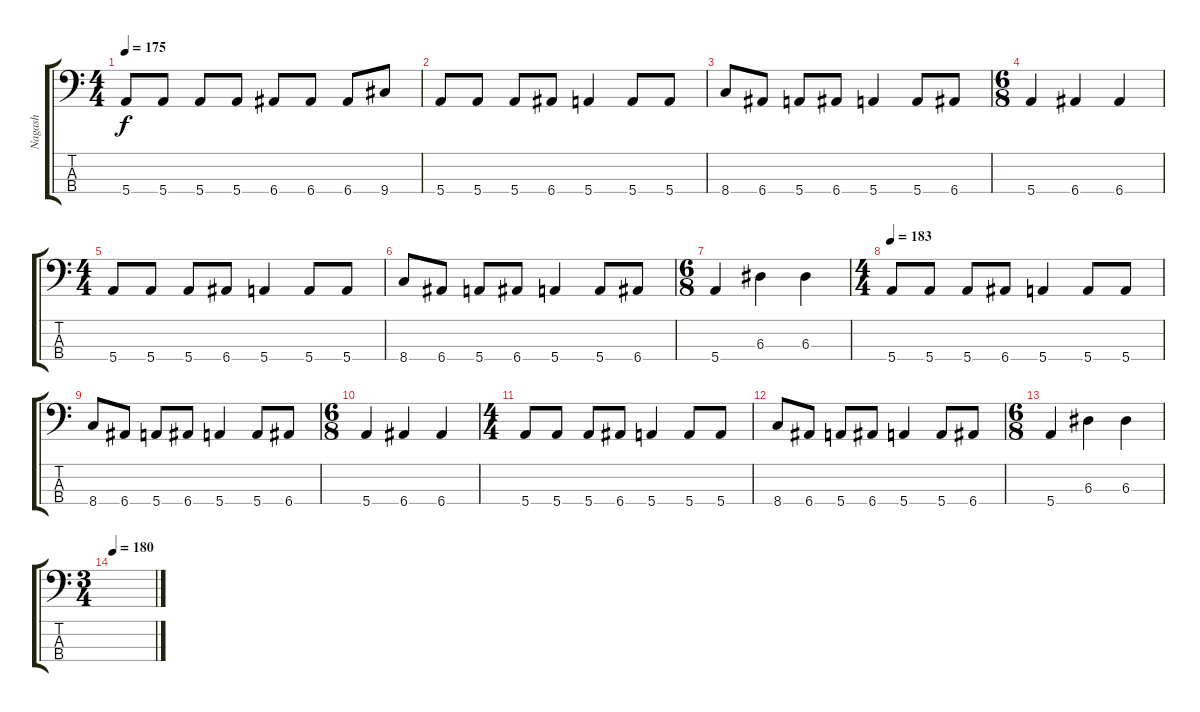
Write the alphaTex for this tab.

\track ("Nagash" "Nagash") {instrument electricbassfinger}
\staff {score tabs}
\tuning (G2 D2 A1 E1) {hide}
\ts (4 4)
\tempo 175
\clef f4
\ks c
5.4.8{dy f} 5.4.8 5.4.8 5.4.8 6.4.8 6.4.8 6.4.8 9.4.8 |
5.4.8 5.4.8 5.4.8 6.4.8 5.4.4 5.4.8 5.4.8 |
8.4.8 6.4.8 5.4.8 6.4.8 5.4.4 5.4.8 6.4.8 |
\ts (6 8)
5.4.4 6.4.4 6.4.4 |
\ts (4 4)
5.4.8 5.4.8 5.4.8 6.4.8 5.4.4 5.4.8 5.4.8 |
8.4.8 6.4.8 5.4.8 6.4.8 5.4.4 5.4.8 6.4.8 |
\ts (6 8)
5.4.4 6.3.4 6.3.4 |
\ts (4 4)
\tempo 183
5.4.8 5.4.8 5.4.8 6.4.8 5.4.4 5.4.8 5.4.8 |
8.4.8 6.4.8 5.4.8 6.4.8 5.4.4 5.4.8 6.4.8 |
\ts (6 8)
5.4.4 6.4.4 6.4.4 |
\ts (4 4)
5.4.8 5.4.8 5.4.8 6.4.8 5.4.4 5.4.8 5.4.8 |
8.4.8 6.4.8 5.4.8 6.4.8 5.4.4 5.4.8 6.4.8 |
\ts (6 8)
5.4.4 6.3.4 6.3.4 |
\ts (3 4)
\tempo 180
